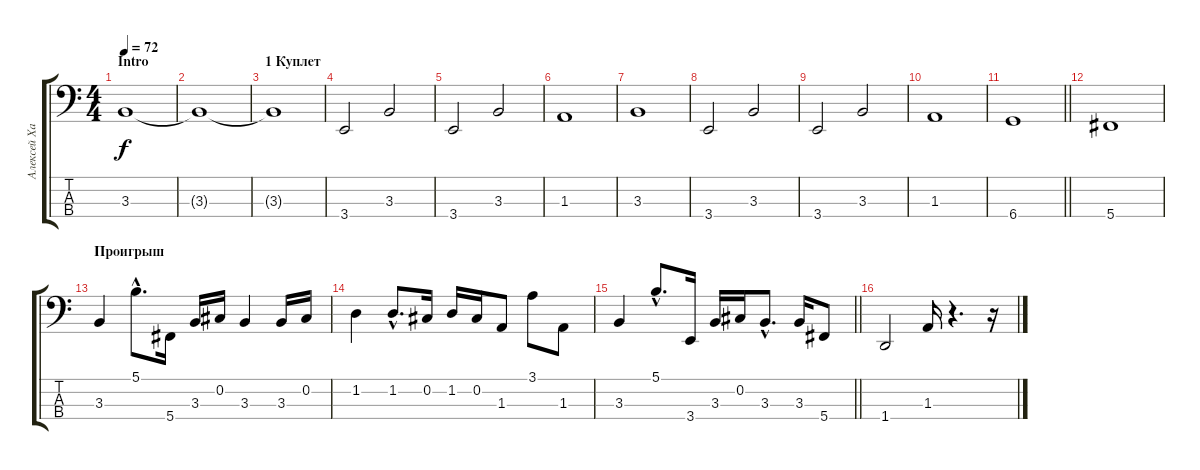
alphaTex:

\track ("Алексей Харьков (Bass)" "Алексей Ха") {instrument fretlessbass}
\staff {score tabs}
\tuning (Gb2 Db2 Ab1 Db1) {hide}
\ts (4 4)
\section ("" "Intro")
\tempo 72
\clef f4
\ks c
3.3.1{dy f} |
3.3{t}.1 |
\section ("" "1 Куплет")
3.3{t}.1 |
3.4.2 3.3.2 |
3.4.2 3.3.2 |
1.3.1 |
3.3.1 |
3.4.2 3.3.2 |
3.4.2 3.3.2 |
1.3.1 |
\barLineRight lightlight
6.4.1 |
5.4.1 |
\section ("" "Проигрыш")
3.3.4 5.1{hac}.8{d} 5.4.16 3.3.16 0.2.16 3.3.4 3.3.16 0.2.16 |
1.2.4 1.2{hac}.8{d} 0.2.16 1.2.16 0.2.16 1.3.8 3.1.8 1.3.8 |
\barLineRight lightlight
3.3.4 5.1{hac}.8{d} 3.4.16 3.3.16 0.2.16 3.3{hac}.8{d} 3.3.16 5.4.8 |
1.4.2 1.3.16 r.4{d} r.16
